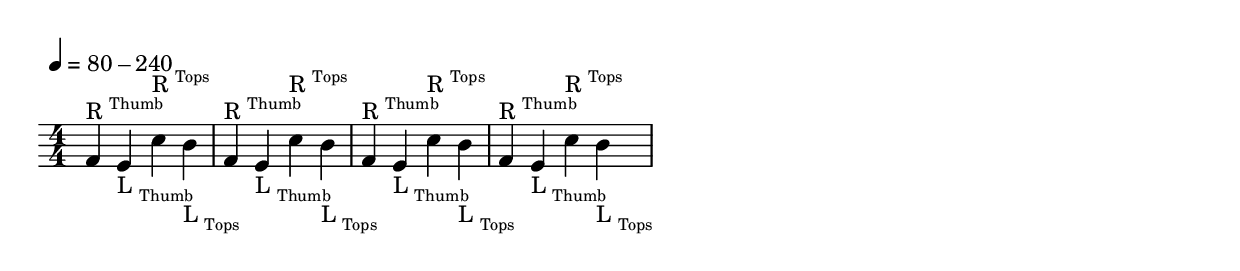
\version "2.24.1"
\include "../global.ly"

\layout {
  indent = -3.5
}

\relative {
  \defaultScoreSettings
  \tempo 4 = 80 - 240
  \time 4/4

  \repeat unfold 4 { 
    f'4^\RThumbTop e_\LThumbBtm c'^\RTopsTop b_\LTopsBtm
  }
}